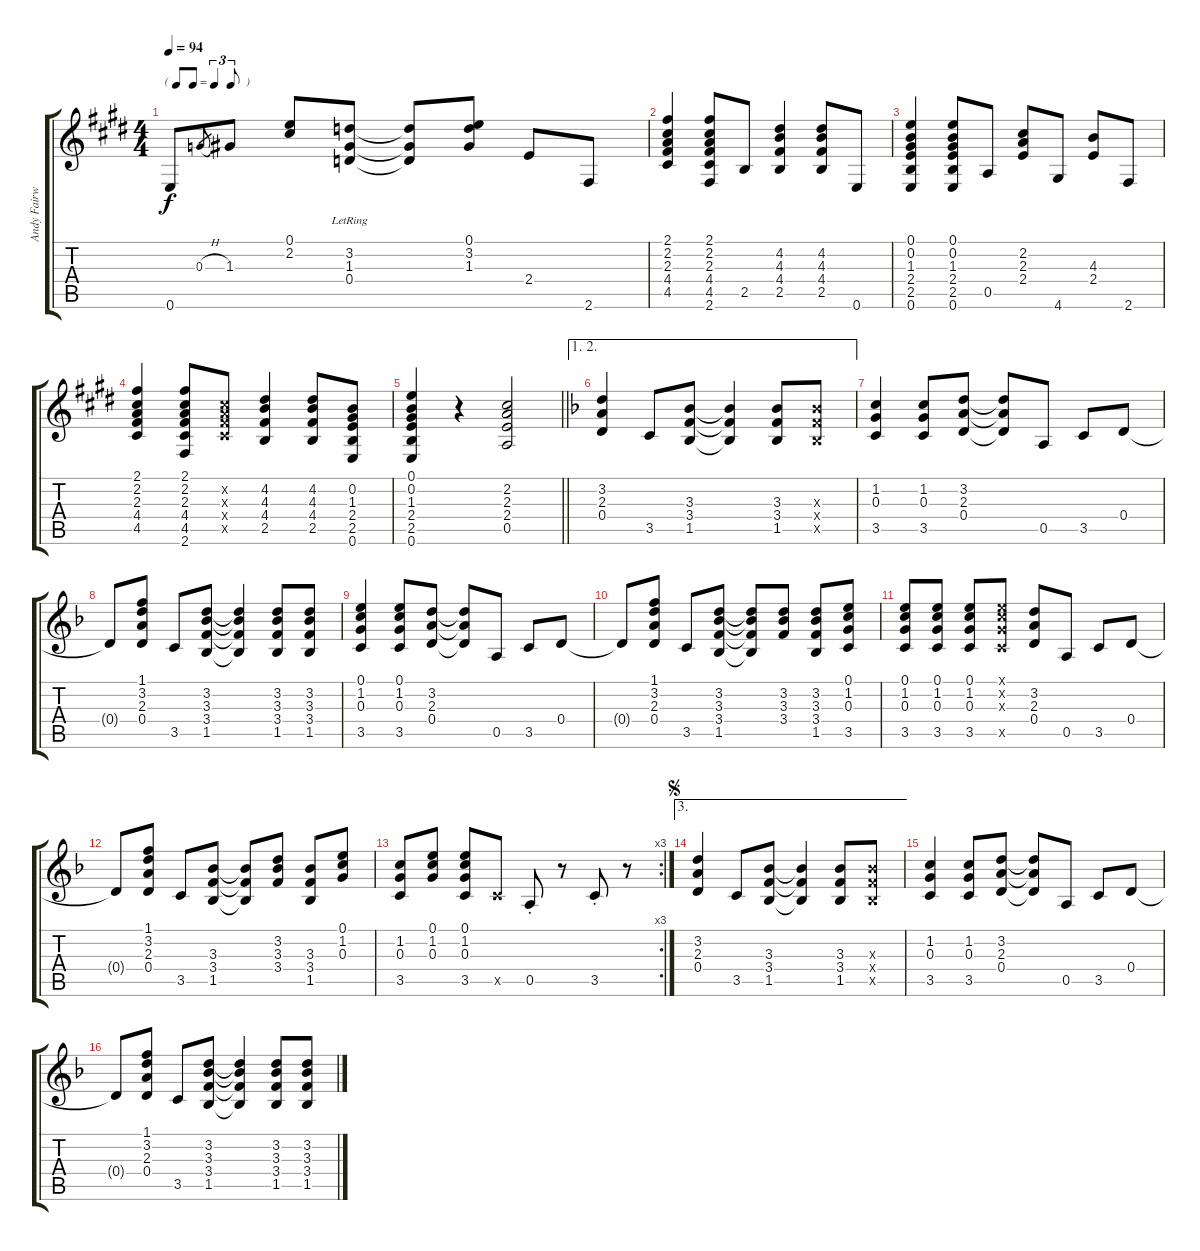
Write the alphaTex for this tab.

\track ("Andy Fairweather Low - Acoustic Guitar" "Andy Fairw") {instrument acousticguitarsteel}
\staff {score tabs}
\tuning (E4 B3 G3 D3 A2 E2) {hide}
\ts (4 4)
\tf triplet8th
\tempo 94
\clef g2
\ks c#minor
0.6.8{dy f} 0.3{h}.8{gr} 1.3.8 (0.1 2.2).8 (3.2{lr} 1.3{lr} 0.4{lr}).8 (3.2{t} 1.3{t} 0.4{t}).8 (0.1 3.2 1.3).8 2.4.8 2.6.8 |
\ks e
(2.1 2.2 2.3 4.4 4.5).4 (2.1 2.2 2.3 4.4 4.5 2.6).8 2.5.8 (4.2 4.3 4.4 2.5).4 (4.2 4.3 4.4 2.5).8 0.6.8 |
\ks c#minor
(0.1 0.2 1.3 2.4 2.5 0.6).4 (0.1 0.2 1.3 2.4 2.5 0.6).8 0.5.8 (2.2 2.3 2.4).8 4.6.8 (4.3 2.4).8 2.6.8 |
(2.1 2.2 2.3 4.4 4.5).4 (2.1 2.2 2.3 4.4 4.5 2.6).8 (2.2{x} 2.3{x} 4.4{x} 4.5{x}).8 (4.2 4.3 4.4 2.5).4 (4.2 4.3 4.4 2.5).8 (0.2 1.3 2.4 2.5 0.6).8 |
\barLineRight lightlight
(0.1 0.2 1.3 2.4 2.5 0.6).4 r.4 (2.2 2.3 2.4 0.5).2 |
\ae (1 2)
\ks f
(3.2 2.3 0.4).4 3.5.8 (3.3 3.4 1.5).8 (3.3{t} 3.4{t} 1.5{t}).4 (3.3 3.4 1.5).8 (3.3{x} 3.4{x} 1.5{x}).8 |
(1.2 0.3 3.5).4 (1.2 0.3 3.5).8 (3.2 2.3 0.4).8 (3.2{t} 2.3{t} 0.4{t}).8 0.5.8 3.5.8 0.4.8 |
0.4{t}.8 (1.1 3.2 2.3 0.4).8 3.5.8 (3.2 3.3 3.4 1.5).8 (3.2{t} 3.3{t} 3.4{t} 1.5{t}).4 (3.2 3.3 3.4 1.5).8 (3.2 3.3 3.4 1.5).8 |
(0.1 1.2 0.3 3.5).4 (0.1 1.2 0.3 3.5).8 (3.2 2.3 0.4).8 (3.2{t} 2.3{t} 0.4{t}).8 0.5.8 3.5.8 0.4.8 |
0.4{t}.8 (1.1 3.2 2.3 0.4).8 3.5.8 (3.2 3.3 3.4 1.5).8 (3.2{t} 3.3{t} 3.4{t} 1.5{t}).8 (3.2 3.3 3.4).8 (3.2 3.3 3.4 1.5).8 (0.1 1.2 0.3 3.5).8 |
(0.1 1.2 0.3 3.5).8 (0.1 1.2 0.3 3.5).8 (0.1 1.2 0.3 3.5).8 (0.1{x} 1.2{x} 0.3{x} 3.5{x}).8 (3.2 2.3 0.4).8 0.5.8 3.5.8 0.4.8 |
0.4{t}.8 (1.1 3.2 2.3 0.4).8 3.5.8 (3.3 3.4 1.5).8 (3.3{t} 3.4{t} 1.5{t}).8 (3.2 3.3 3.4).8 (3.3 3.4 1.5).8 (0.1 1.2 0.3).8 |
\rc 3
(1.2 0.3 3.5).8 (0.1 1.2 0.3).8 (0.1 1.2 0.3 3.5).8 3.5{x}.8 0.5{st}.8 r.8 3.5{st}.8 r.8 |
\ae 3
\jump segno
(3.2 2.3 0.4).4 3.5.8 (3.3 3.4 1.5).8 (3.3{t} 3.4{t} 1.5{t}).4 (3.3 3.4 1.5).8 (3.3{x} 3.4{x} 1.5{x}).8 |
(1.2 0.3 3.5).4 (1.2 0.3 3.5).8 (3.2 2.3 0.4).8 (3.2{t} 2.3{t} 0.4{t}).8 0.5.8 3.5.8 0.4.8 |
0.4{t}.8 (1.1 3.2 2.3 0.4).8 3.5.8 (3.2 3.3 3.4 1.5).8 (3.2{t} 3.3{t} 3.4{t} 1.5{t}).4 (3.2 3.3 3.4 1.5).8 (3.2 3.3 3.4 1.5).8
